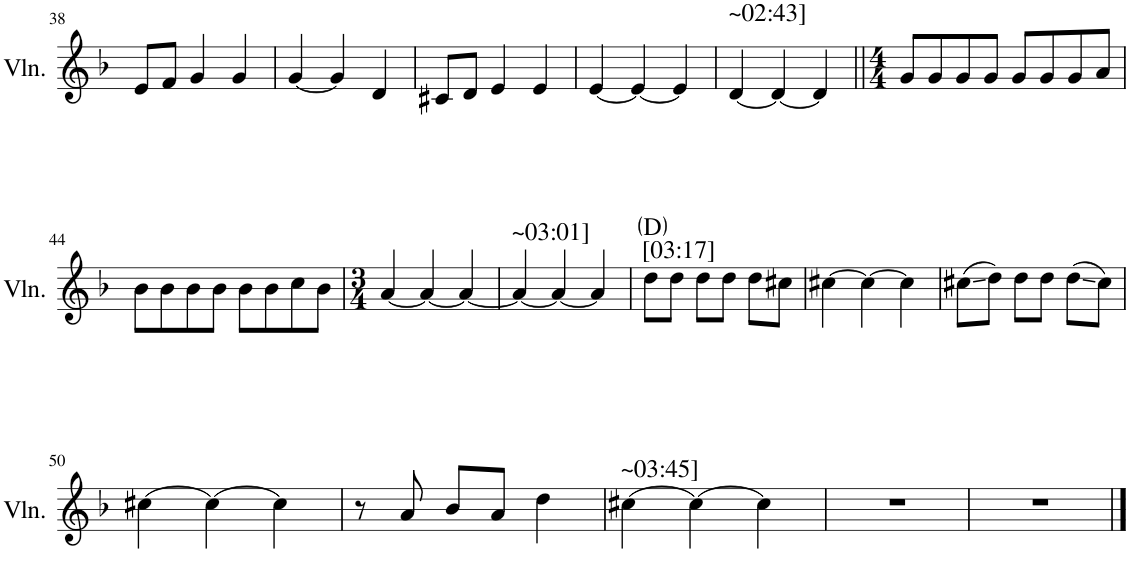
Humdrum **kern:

**kern	**harte
*part1	*part1
*staff1	*
*I"Violin	*
*I'Vln.	*
!!LO:PB:g=z
*clefG2	*
*k[b-]	*
*M5/4	*
=38	=38
8e/L	.
8f/J	.
4g/	.
4g/	.
=39	=39
[4g/	.
4g/]	.
4d/	.
=40	=40
8c#X/L	.
8d/J	.
4e/	.
4e/	.
=41	=41
[4e/	.
4e/_	.
4e/]	.
=42	=42
!	!LO:H:kt=~02:43]
[4d/	N
4d/_	.
4d/]	.
=43||	=43||
*M4/4	*
8g/L	.
8g/	.
8g/	.
8g/J	.
8g/L	.
8g/	.
8g/	.
8a/J	.
!!LO:LB:g=z
=44	=44
8b-\L	.
8b-\	.
8b-\	.
8b-\J	.
8b-\L	.
8b-\	.
8cc\	.
8b-\J	.
=45	=45
*M3/4	*
[4a/	.
4a/_	.
4a/_	.
=46	=46
!	!LO:H:kt=~03:01]
4a/_	N
4a/_	.
4a/]	.
=47	=47
!	!LO:H:n=1:kt=[03:17]
8dd\L	N D:maj
8dd\J	.
8dd\L	.
8dd\J	.
8dd\L	.
8cc#X\J	.
=48	=48
[4cc#X\	.
4cc#\_	.
4cc#\]	.
=49	=49
(8cc#X\L	.
8dd\J)	.
8dd\L	.
8dd\J	.
(8dd\L	.
8cc#\J)	.
!!LO:LB:g=z
=50	=50
[4cc#X\	.
4cc#\_	.
4cc#\]	.
=51	=51
8r	.
8a/	.
8b-/L	.
8a/J	.
4dd\	.
=52	=52
!	!LO:H:kt=~03:45]
[4cc#X\	N
4cc#\_	.
4cc#\]	.
=53	=53
2.r	.
=54	=54
2.r	.
==	==
*-	*-
